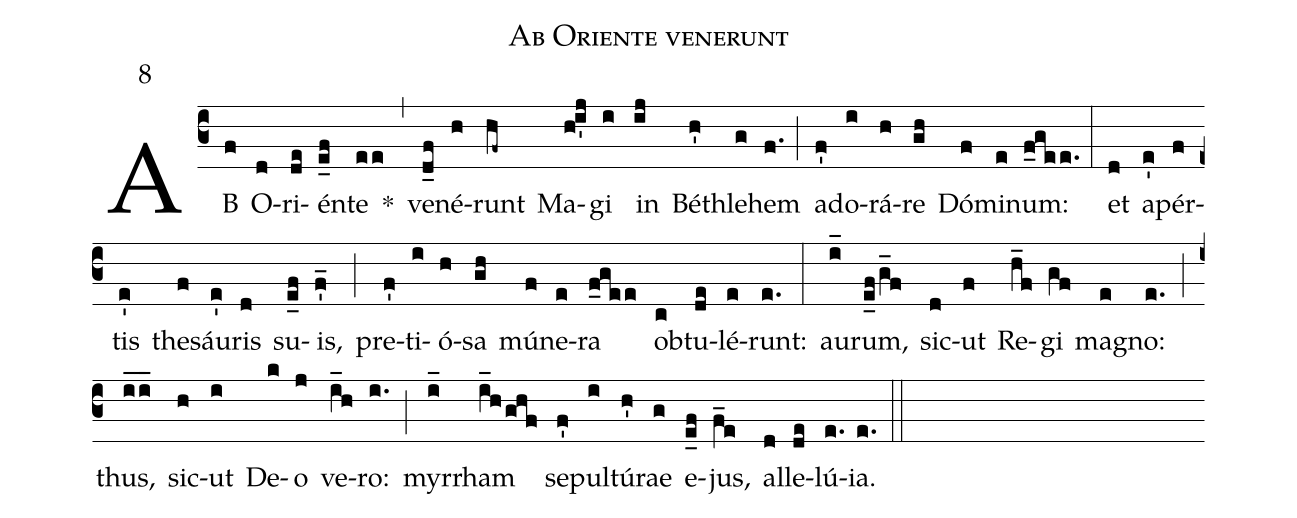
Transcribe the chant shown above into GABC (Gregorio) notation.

name:Ab Oriente venerunt;
mode:8;
annotation:8;
office-part:Antiphonae;
%%
(c3) AB(f) O(d)ri(de)én(e_f)te(ee) *(,) ve(d_f)né(h)runt(hf~) Ma(h!i'j)gi(i) in(ij) Béth(h')le(g)hem(f.) (;) ad(f')o(i)rá(h)re(gh) Dó(f)mi(e)num:(f_gee.) (:) et(d) a(e')pér(f)tis(e') the(f)sáu(e')ris(d) su(e_f)is,(f'_) (;) pre(f')ti(i)ó(h)sa(gh) mú(f)ne(e)ra(f_gee) ob(c)tu(de)lé(e)runt:(e.) (:) au(i_)rum,(e_f/g_f) sic(d)ut(f) Re(h_f)gi(gf) ma(e)gno:(e.) (;) thus,(i_/i_) sic(h)ut(i) De(k)o(j) ve(i_h)ro:(i.) (;) myr(i_)rham(i_h/ghf) se(f')pul(i)tú(h')rae(g) e(e_f)jus,(f_e) al(d)le(de)lú(e.)ia.(e.) (::)
